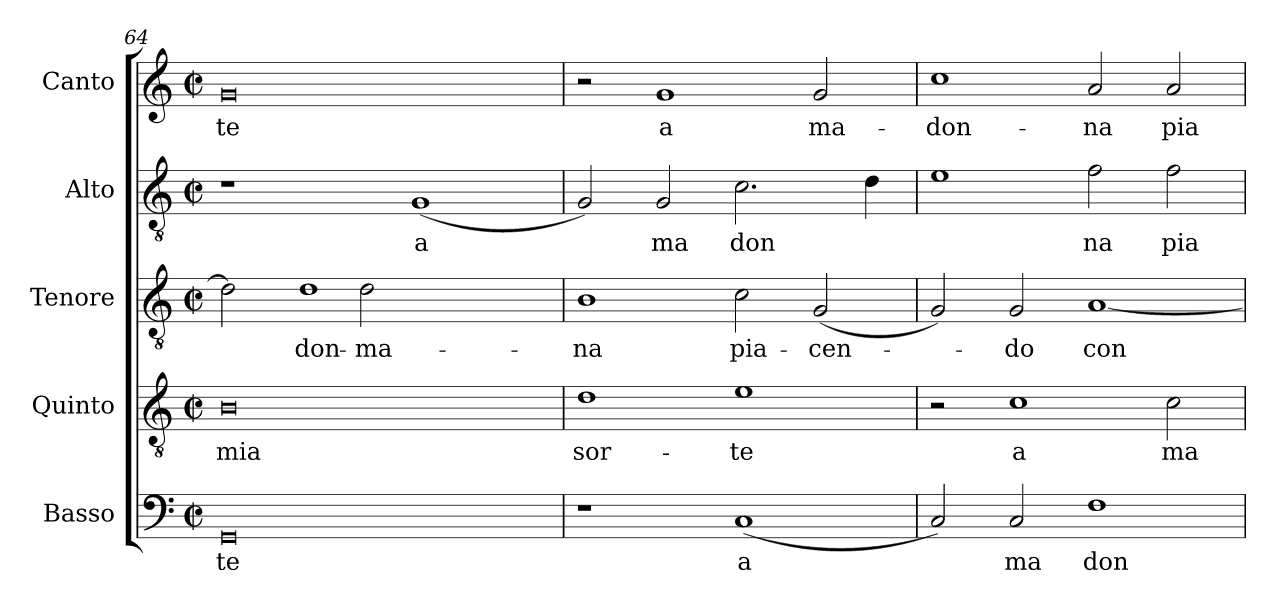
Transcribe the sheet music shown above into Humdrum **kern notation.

**kern	**text	**kern	**text	**kern	**text	**kern	**text	**kern	**text
*part5	*part5	*part4	*part4	*part3	*part3	*part2	*part2	*part1	*part1
*staff5	*staff5	*staff4	*staff4	*staff3	*staff3	*staff2	*staff2	*staff1	*staff1
*I"Basso	*	*I"Quinto	*	*I"Tenore	*	*I"Alto	*	*I"Canto	*
*clefF4	*	*clefGv2	*	*clefGv2	*	*clefGv2	*	*clefG2	*
*	*	*k[]	*	*k[]	*	*	*	*k[]	*
*	*	*C:	*	*C:	*	*	*	*C:	*
*M2/2	*	*M2/2	*	*M2/2	*	*M2/2	*	*M2/2	*
*met(c|)	*	*met(c|)	*	*met(c|)	*	*met(c|)	*	*met(c|)	*
=64	=64	=64	=64	=64	=64	=64	=64	=64	=64
!	!LO:LY:b:cj	!	!LO:LY:b:cj	!	!	!	!	!	!LO:LY:b:cj
0GG	te	0B	mia	2d\]	.	1r	.	0g	-te
!	!	!	!	!LO:N:vis=1	!LO:LY:b:cj	!	!	!	!
.	.	.	.	4d	-don-	.	.	.	.
!	!	!	!	!	!LO:LY:b:cj	!	!	!	!
.	.	.	.	2d\	ma-	.	.	.	.
!	!	!	!	!	!	!	!LO:LY:b:rj	!	!
.	.	.	.	.	.	(<1G	a	.	.
.	.	.	.	2.ryy	.	.	.	.	.
=65	=65	=65	=65	=65	=65	=65	=65	=65	=65
!	!	!	!LO:LY:b:cj	!	!LO:LY:b:cj	!	!	!	!
1r	.	1d	sor-	1B	-na	2G/)	.	2r	.
!	!	!	!	!	!	!	!LO:LY:b:cj	!	!LO:LY:b:cj
.	.	.	.	.	.	2G/	ma	1g	a
!	!LO:LY:b:rj	!	!LO:LY:b:cj	!	!LO:LY:b:cj	!	!LO:LY:b	!	!
(<1C	a	1e	-te	2c\	pia-	2.c\	don	.	.
!	!	!	!	!	!LO:LY:b	!	!	!	!LO:LY:b:cj
.	.	.	.	(<2G/	-cen-	.	.	2g/	ma-
.	.	.	.	.	.	4d\	.	.	.
=66	=66	=66	=66	=66	=66	=66	=66	=66	=66
!	!	!	!	!	!	!	!	!	!LO:LY:b:cj
2C/)	.	2r	.	2G/)	.	1e	.	1cc	-don-
!	!LO:LY:b:cj	!	!LO:LY:b:cj	!	!LO:LY:b:cj	!	!	!	!
2C/	ma	1c	a	2G/	-do	.	.	.	.
!	!LO:LY:b:cj	!	!	!	!LO:LY:b:cj	!	!LO:LY:b:cj	!	!LO:LY:b:cj
1F	don	.	.	[>1A	con	2f\	na	2a/	-na
!	!	!	!LO:LY:b:cj	!	!	!	!LO:LY:b:cj	!	!LO:LY:b:cj
.	.	2c\	ma-	.	.	2f\	pia	2a/	pia-
=	=	=	=	=	=	=	=	=	=
*-	*-	*-	*-	*-	*-	*-	*-	*-	*-
